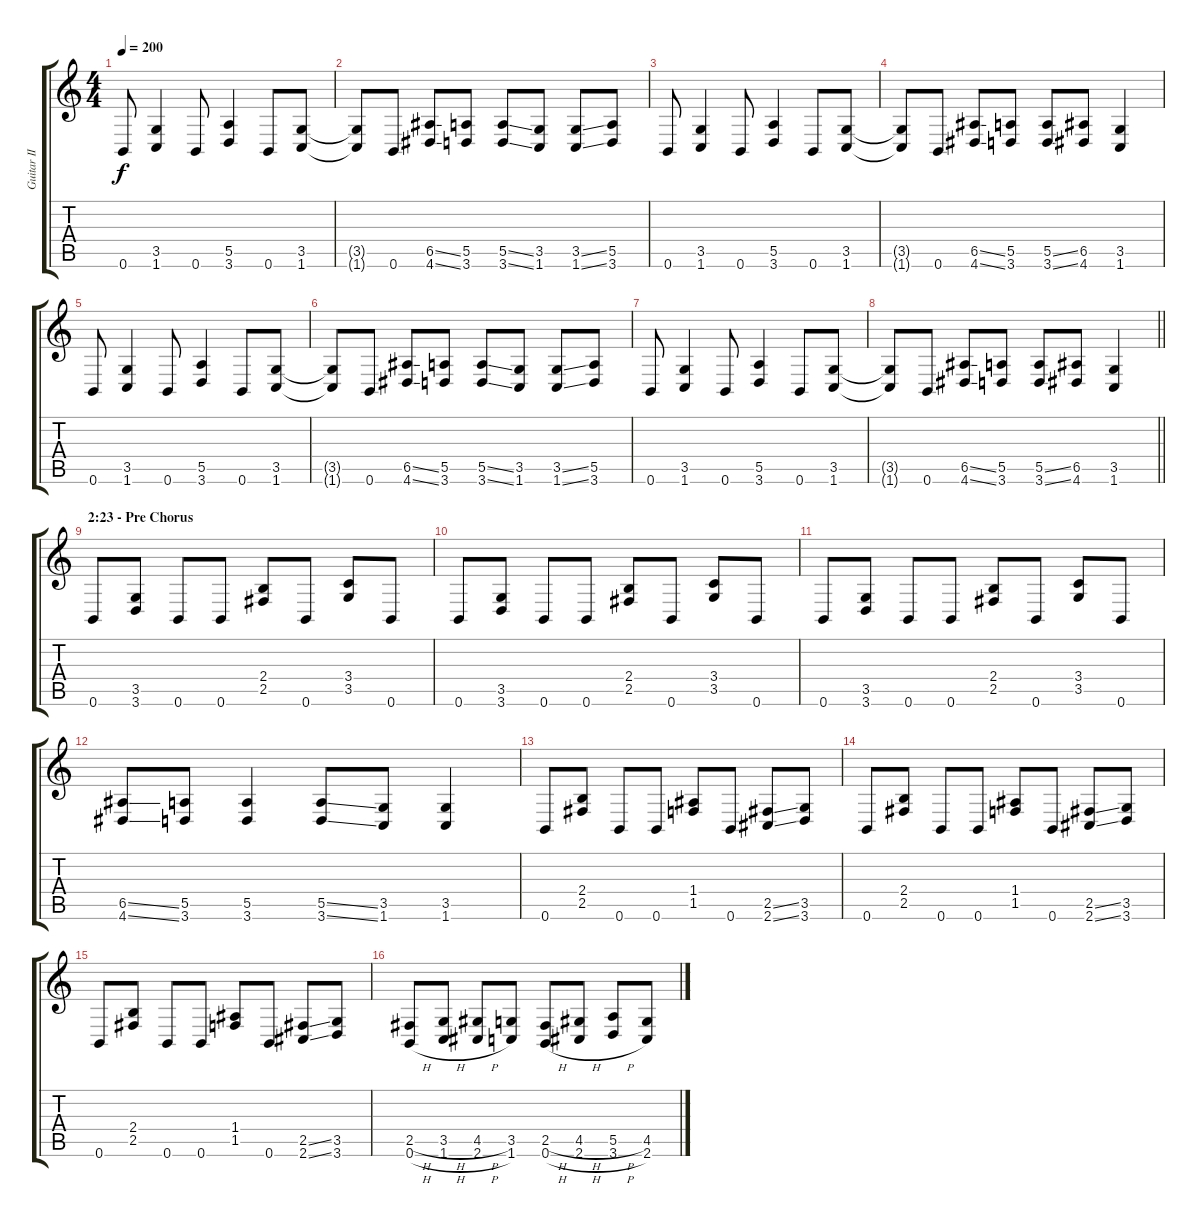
\track ("Guitar II" "Guitar II") {instrument distortionguitar}
\staff {score tabs}
\tuning (B3 Gb3 D3 A2 E2 B1) {hide}
\ts (4 4)
\tempo 200
\clef g2
\ks c
0.6.8{dy f} (3.5 1.6).4 0.6.8 (5.5 3.6).4 0.6.8 (3.5 1.6).8 |
(3.5{t} 1.6{t}).8 0.6.8 (6.5{ss} 4.6{ss}).8 (5.5 3.6).8 (5.5{ss} 3.6{ss}).8 (3.5 1.6).8 (3.5{ss} 1.6{ss}).8 (5.5 3.6).8 |
0.6.8 (3.5 1.6).4 0.6.8 (5.5 3.6).4 0.6.8 (3.5 1.6).8 |
(3.5{t} 1.6{t}).8 0.6.8 (6.5{ss} 4.6{ss}).8 (5.5 3.6).8 (5.5{ss} 3.6{ss}).8 (6.5 4.6).8 (3.5 1.6).4 |
0.6.8 (3.5 1.6).4 0.6.8 (5.5 3.6).4 0.6.8 (3.5 1.6).8 |
(3.5{t} 1.6{t}).8 0.6.8 (6.5{ss} 4.6{ss}).8 (5.5 3.6).8 (5.5{ss} 3.6{ss}).8 (3.5 1.6).8 (3.5{ss} 1.6{ss}).8 (5.5 3.6).8 |
0.6.8 (3.5 1.6).4 0.6.8 (5.5 3.6).4 0.6.8 (3.5 1.6).8 |
\barLineRight lightlight
(3.5{t} 1.6{t}).8 0.6.8 (6.5{ss} 4.6{ss}).8 (5.5 3.6).8 (5.5{ss} 3.6{ss}).8 (6.5 4.6).8 (3.5 1.6).4 |
\section ("" "2:23 - Pre Chorus")
0.6.8 (3.5 3.6).8 0.6.8 0.6.8 (2.4 2.5).8 0.6.8 (3.4 3.5).8 0.6.8 |
0.6.8 (3.5 3.6).8 0.6.8 0.6.8 (2.4 2.5).8 0.6.8 (3.4 3.5).8 0.6.8 |
0.6.8 (3.5 3.6).8 0.6.8 0.6.8 (2.4 2.5).8 0.6.8 (3.4 3.5).8 0.6.8 |
(6.5{ss} 4.6{ss}).8 (5.5 3.6).8 (5.5 3.6).4 (5.5{ss} 3.6{ss}).8 (3.5 1.6).8 (3.5 1.6).4 |
0.6.8 (2.4 2.5).8 0.6.8 0.6.8 (1.4 1.5).8 0.6.8 (2.5{ss} 2.6{ss}).8 (3.5 3.6).8 |
0.6.8 (2.4 2.5).8 0.6.8 0.6.8 (1.4 1.5).8 0.6.8 (2.5{ss} 2.6{ss}).8 (3.5 3.6).8 |
0.6.8 (2.4 2.5).8 0.6.8 0.6.8 (1.4 1.5).8 0.6.8 (2.5{ss} 2.6{ss}).8 (3.5 3.6).8 |
(2.5{h} 0.6{h}).8 (3.5{h} 1.6{h}).8 (4.5{h} 2.6{h}).8 (3.5 1.6).8 (2.5{h} 0.6{h}).8 (4.5{h} 2.6{h}).8 (5.5{h} 3.6{h}).8 (4.5 2.6).8
